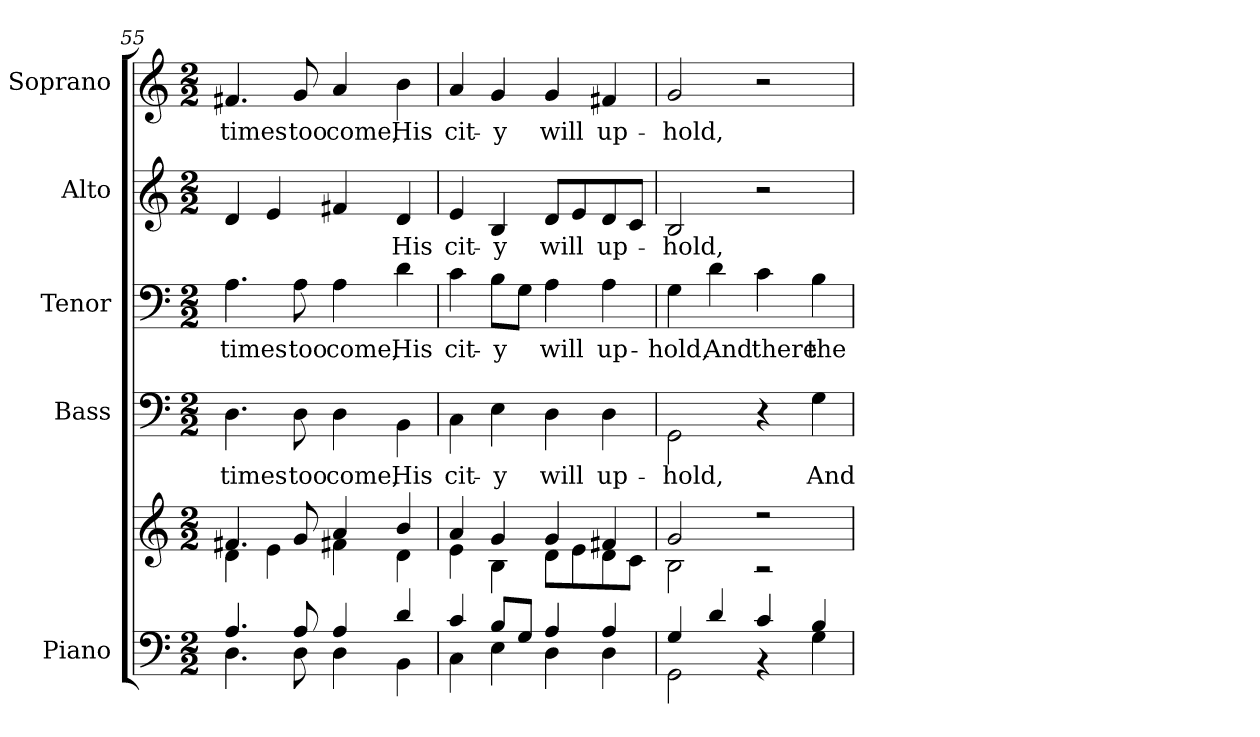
**kern	**kern	**kern	**text	**kern	**text	**kern	**text	**kern	**text
*part5	*part5	*part4	*part4	*part3	*part3	*part2	*part2	*part1	*part1
*staff6	*staff5	*staff4	*staff4	*staff3	*staff3	*staff2	*staff2	*staff1	*staff1
*I"Piano	*	*I"Bass	*	*I"Tenor	*	*I"Alto	*	*I"Soprano	*
*I'Pno.	*	*I'B.	*	*I'T.	*	*I'A.	*	*I'S.	*
!!LO:PB:g=z
*clefF4	*clefG2	*clefF4	*	*clefF4	*	*clefG2	*	*clefG2	*
*k[]	*k[]	*k[]	*	*k[]	*	*k[]	*	*k[]	*
*C:	*C:	*C:	*	*C:	*	*C:	*	*C:	*
*M2/2	*M2/2	*M2/2	*	*M2/2	*	*M2/2	*	*M2/2	*
=55	=55	=55	=55	=55	=55	=55	=55	=55	=55
*^	*^	*	*	*	*	*	*	*	*
!	!	!	!	!	!LO:LY:b:color=#000000	!	!	!	!	!	!
!	!	!	!	!	!	!	!LO:LY:b:color=#000000	!	!	!	!
!	!	!	!	!	!	!	!	!	!	!	!LO:LY:b:color=#000000
4.Ai/	4.Di\	4.f#Xi/	4di\	4.Di\	times	4.Ai\	times	4di/	.	4.f#Xi/	times
.	.	.	4ei\	.	.	.	.	4ei/	.	.	.
!	!	!	!	!	!LO:LY:b:color=#000000	!	!	!	!	!	!
!	!	!	!	!	!	!	!LO:LY:b:color=#000000	!	!	!	!
!	!	!	!	!	!	!	!	!	!	!	!LO:LY:b:color=#000000
8Ai/	8Di\	8gi/	.	8Di\	too	8Ai\	too	.	.	8gi/	too
!	!	!	!	!	!LO:LY:b:color=#000000	!	!	!	!	!	!
!	!	!	!	!	!	!	!LO:LY:b:color=#000000	!	!	!	!
!	!	!	!	!	!	!	!	!	!	!	!LO:LY:b:color=#000000
4Ai/	4Di\	4ai/	4f#Xi\	4Di\	come,	4Ai\	come,	4f#Xi/	.	4ai/	come,
!	!	!	!	!	!LO:LY:b:color=#000000	!	!	!	!	!	!
!	!	!	!	!	!	!	!LO:LY:b:color=#000000	!	!	!	!
!	!	!	!	!	!	!	!	!	!LO:LY:b:color=#000000	!	!
!	!	!	!	!	!	!	!	!	!	!	!LO:LY:b:color=#000000
4di/	4BBi\	4bi/	4di\	4BBi\	His	4di\	His	4di/	His	4bi\	His
=56	=56	=56	=56	=56	=56	=56	=56	=56	=56	=56	=56
!	!	!	!	!	!LO:LY:b:color=#000000	!	!	!	!	!	!
!	!	!	!	!	!	!	!LO:LY:b:color=#000000	!	!	!	!
!	!	!	!	!	!	!	!	!	!LO:LY:b:color=#000000	!	!
!	!	!	!	!	!	!	!	!	!	!	!LO:LY:b:color=#000000
4ci/	4Ci\	4ai/	4ei\	4Ci\	cit-	4ci\	cit-	4ei/	cit-	4ai/	cit-
!	!	!	!	!	!LO:LY:b:color=#000000	!	!	!	!	!	!
!	!	!	!	!	!	!	!LO:LY:b:color=#000000	!	!	!	!
!	!	!	!	!	!	!	!	!	!LO:LY:b:color=#000000	!	!
!	!	!	!	!	!	!	!	!	!	!	!LO:LY:b:color=#000000
8Bi/L	4Ei\	4gi/	4Bi\	4Ei\	-y	8Bi\L	-y	4Bi/	-y	4gi/	-y
8Gi/J	.	.	.	.	.	8Gi\J	.	.	.	.	.
!	!	!	!	!	!LO:LY:b:color=#000000	!	!	!	!	!	!
!	!	!	!	!	!	!	!LO:LY:b:color=#000000	!	!	!	!
!	!	!	!	!	!	!	!	!	!LO:LY:b:color=#000000	!	!
!	!	!	!	!	!	!	!	!	!	!	!LO:LY:b:color=#000000
4Ai/	4Di\	4gi/	8di\L	4Di\	will	4Ai\	will	8di/L	will	4gi/	will
.	.	.	8ei\	.	.	.	.	8ei/	.	.	.
!	!	!	!	!	!LO:LY:b:color=#000000	!	!	!	!	!	!
!	!	!	!	!	!	!	!LO:LY:b:color=#000000	!	!	!	!
!	!	!	!	!	!	!	!	!	!LO:LY:b:color=#000000	!	!
!	!	!	!	!	!	!	!	!	!	!	!LO:LY:b:color=#000000
4Ai/	4Di\	4f#Xi/	8di\	4Di\	up-	4Ai\	up-	8di/	up-	4f#Xi/	up-
.	.	.	8ci\J	.	.	.	.	8ci/J	.	.	.
!!LO:PB:g=z
=57	=57	=57	=57	=57	=57	=57	=57	=57	=57	=57	=57
!	!	!	!	!	!LO:LY:b:color=#000000	!	!	!	!	!	!
!	!	!	!	!	!	!	!LO:LY:b:color=#000000	!	!	!	!
!	!	!	!	!	!	!	!	!	!LO:LY:b:color=#000000	!	!
!	!	!	!	!	!	!	!	!	!	!	!LO:LY:b:color=#000000
4Gi/	2GGi\	2gi/	2Bi\	2GGi\	-hold,	4Gi\	-hold,	2Bi/	-hold,	2gi/	-hold,
!	!	!	!	!	!	!	!LO:LY:b:color=#000000	!	!	!	!
4di/	.	.	.	.	.	4di\	And	.	.	.	.
!	!	!	!	!	!	!	!LO:LY:b:color=#000000	!	!	!	!
4ci/	4r	2r	2r	4r	.	4ci\	there	2r	.	2r	.
!	!	!	!	!	!LO:LY:b:color=#000000	!	!	!	!	!	!
!	!	!	!	!	!	!	!LO:LY:b:color=#000000	!	!	!	!
4Bi/	4Gi\	.	.	4Gi\	And	4Bi\	the	.	.	.	.
*v	*v	*	*	*	*	*	*	*	*	*	*
*	*v	*v	*	*	*	*	*	*	*	*
=	=	=	=	=	=	=	=	=	=
*-	*-	*-	*-	*-	*-	*-	*-	*-	*-
